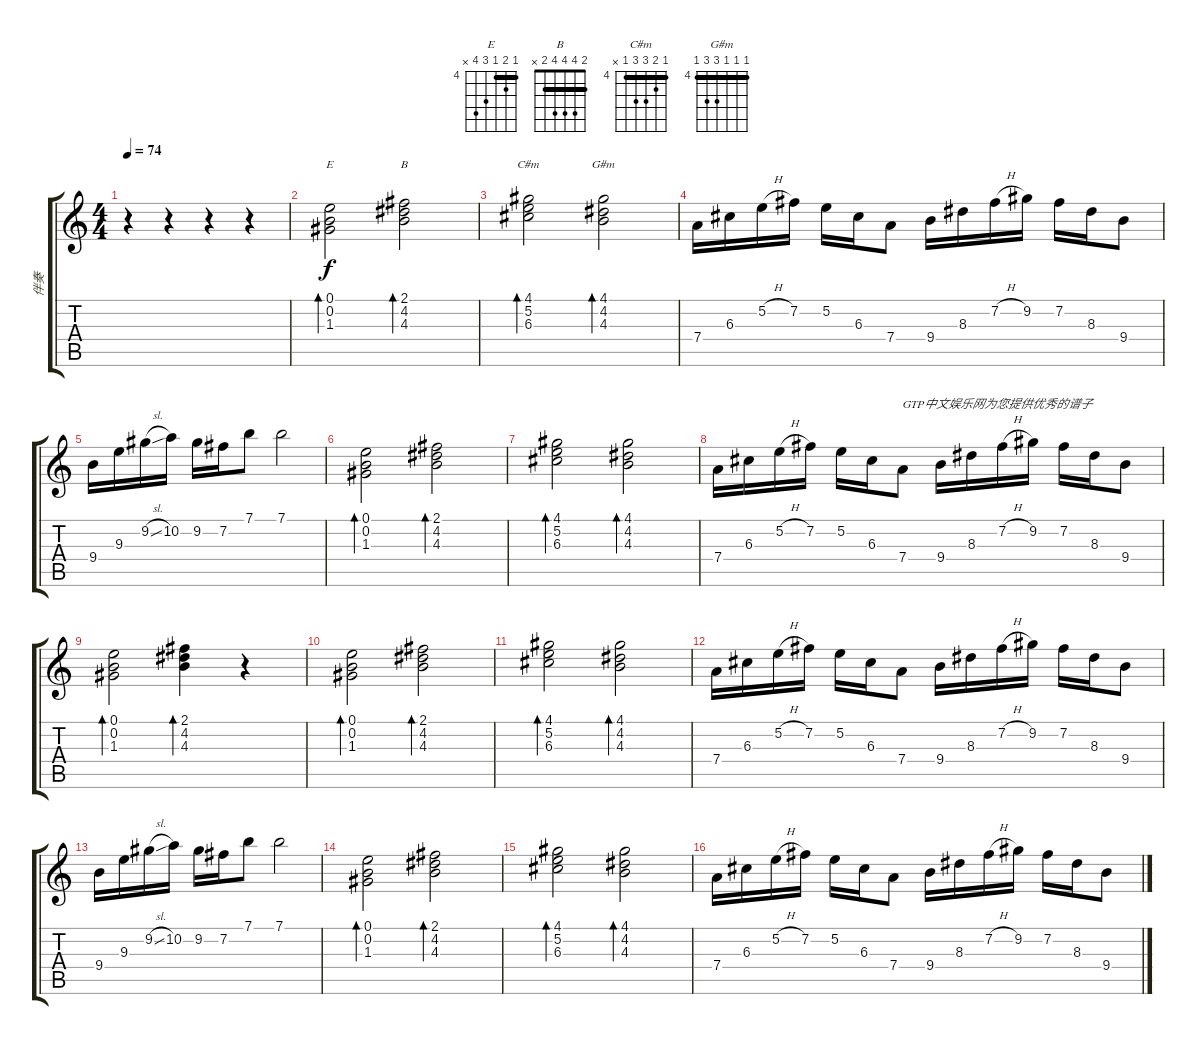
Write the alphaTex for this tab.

\track ("伴奏" "伴奏") {instrument acousticguitarsteel}
\staff {score tabs}
\tuning (E4 B3 G3 D3 A2 E2) {hide}
\chord ("E" 4 5 4 6 7 x) {firstfret 4 barre 4}
\chord ("B" 2 4 4 4 2 x) {barre 2}
\chord ("C#m" 4 5 6 6 4 x) {firstfret 4 barre 4}
\chord ("G#m" 4 4 4 6 6 4) {firstfret 4 barre 4}
\ts (4 4)
\tempo 74
\clef g2
\ks c
r.4{dy f instrument acousticguitarsteel} r.4 r.4 r.4 |
(0.1 0.2 1.3).2{bd 120 ch "E"} (2.1 4.2 4.3).2{bd 120 ch "B"} |
(4.1 5.2 6.3).2{bd 120 ch "C#m"} (4.1 4.2 4.3).2{bd 120 ch "G#m"} |
7.4.16 6.3.16 5.2{h}.16 7.2.16 5.2.16 6.3.16 7.4.8 9.4.16 8.3.16 7.2{h}.16 9.2.16 7.2.16 8.3.16 9.4.8 |
9.4.16 9.3.16 9.2{sl}.16 10.2.16 9.2.16 7.2.16 7.1.8 7.1.2 |
(0.1 0.2 1.3).2{bd 120} (2.1 4.2 4.3).2{bd 120} |
(4.1 5.2 6.3).2{bd 120} (4.1 4.2 4.3).2{bd 120} |
7.4.16 6.3.16 5.2{h}.16 7.2.16 5.2.16 6.3.16 7.4.8{txt "GTP中文娱乐网为您提供优秀的谱子"} 9.4.16 8.3.16 7.2{h}.16 9.2.16 7.2.16 8.3.16 9.4.8 |
(0.1 0.2 1.3).2{bd 120} (2.1 4.2 4.3).4{bd 120} r.4 |
(0.1 0.2 1.3).2{bd 120} (2.1 4.2 4.3).2{bd 120} |
(4.1 5.2 6.3).2{bd 120} (4.1 4.2 4.3).2{bd 120} |
7.4.16 6.3.16 5.2{h}.16 7.2.16 5.2.16 6.3.16 7.4.8 9.4.16 8.3.16 7.2{h}.16 9.2.16 7.2.16 8.3.16 9.4.8 |
9.4.16 9.3.16 9.2{sl}.16 10.2.16 9.2.16 7.2.16 7.1.8 7.1.2 |
(0.1 0.2 1.3).2{bd 120} (2.1 4.2 4.3).2{bd 120} |
(4.1 5.2 6.3).2{bd 120} (4.1 4.2 4.3).2{bd 120} |
7.4.16 6.3.16 5.2{h}.16 7.2.16 5.2.16 6.3.16 7.4.8 9.4.16 8.3.16 7.2{h}.16 9.2.16 7.2.16 8.3.16 9.4.8
